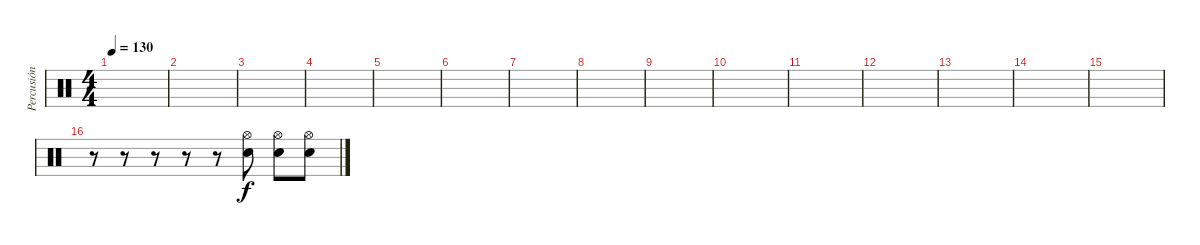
\track ("Percusión" "Percusión") {instrument percussion}
\staff {score}
\articulation defaults
\ts (4 4)
\tempo 130
\clef neutral
\ks c
|
|
|
|
|
|
|
|
|
|
|
|
|
|
|
r.8 r.8 r.8 r.8 r.8 ("Snare (hit) 2" "Hi-Hat (open)").8 ("Snare (hit) 2" "Hi-Hat (open)").8 ("Snare (hit) 2" "Hi-Hat (open)").8
